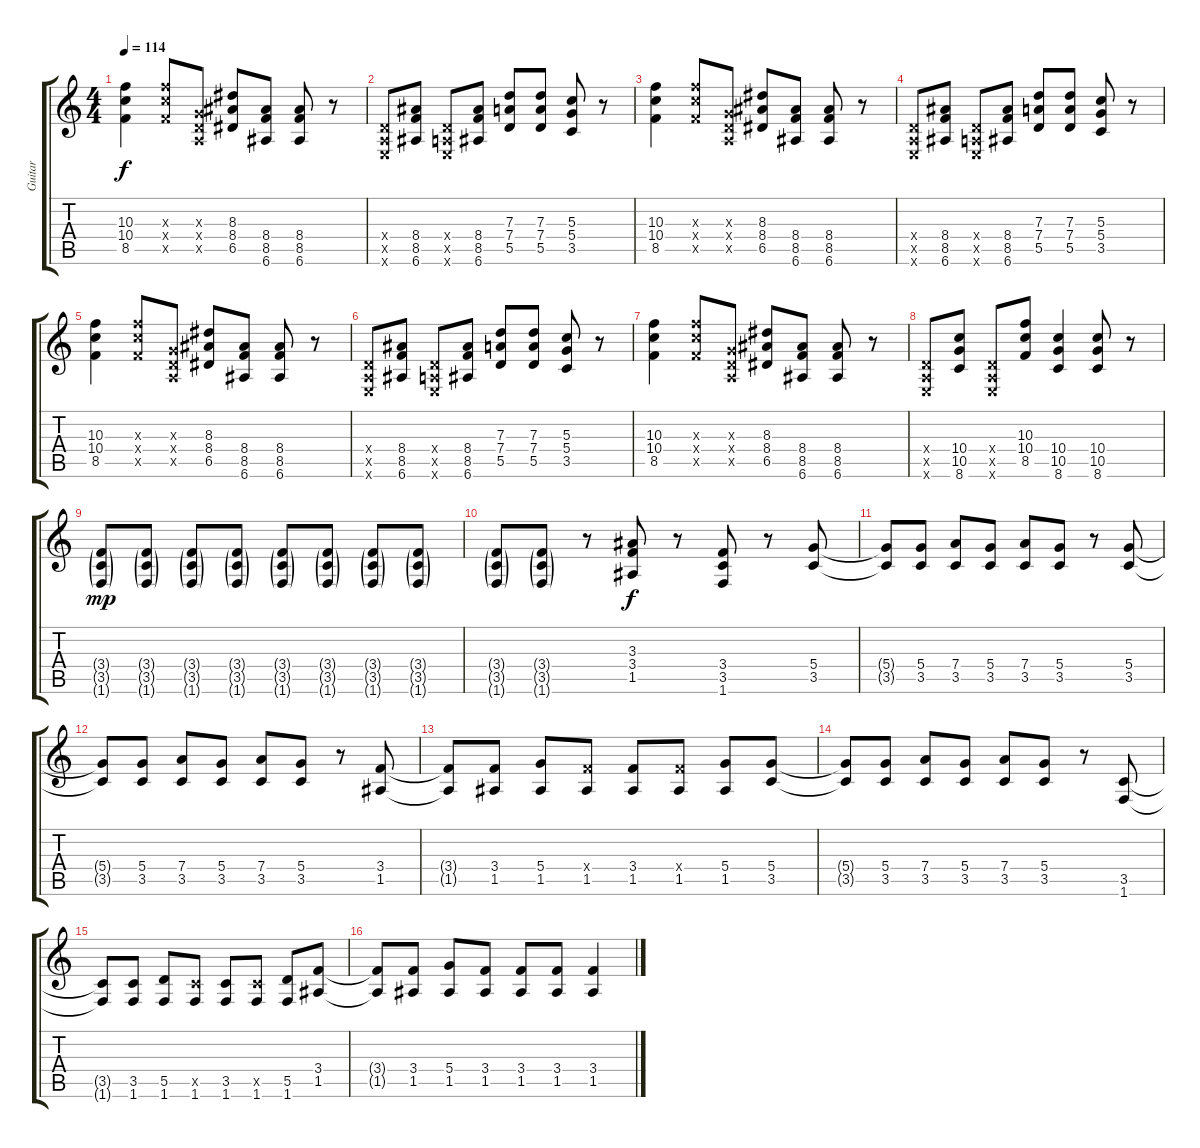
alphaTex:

\track ("Guitar" "Guitar") {instrument distortionguitar}
\staff {score tabs}
\tuning (E4 B3 G3 D3 A2 E2) {hide}
\ts (4 4)
\tempo 114
\clef g2
\ks c
(10.3 10.4 8.5).4{dy f instrument distortionguitar} (10.3{x} 10.4{x} 8.5{x}).8 (0.3{x} 0.4{x} 0.5{x}).8 (8.3 8.4 6.5).8 (8.4 8.5 6.6).8 (8.4 8.5 6.6).8 r.8 |
(0.4{x} 0.5{x} 0.6{x}).8 (8.4 8.5 6.6).8 (0.4{x} 0.5{x} 0.6{x}).8 (8.4 8.5 6.6).8 (7.3 7.4 5.5).8 (7.3 7.4 5.5).8 (5.3 5.4 3.5).8 r.8 |
(10.3 10.4 8.5).4 (10.3{x} 10.4{x} 8.5{x}).8 (0.3{x} 0.4{x} 0.5{x}).8 (8.3 8.4 6.5).8 (8.4 8.5 6.6).8 (8.4 8.5 6.6).8 r.8 |
(0.4{x} 0.5{x} 0.6{x}).8 (8.4 8.5 6.6).8 (0.4{x} 0.5{x} 0.6{x}).8 (8.4 8.5 6.6).8 (7.3 7.4 5.5).8 (7.3 7.4 5.5).8 (5.3 5.4 3.5).8 r.8 |
(10.3 10.4 8.5).4 (10.3{x} 10.4{x} 8.5{x}).8 (0.3{x} 0.4{x} 0.5{x}).8 (8.3 8.4 6.5).8 (8.4 8.5 6.6).8 (8.4 8.5 6.6).8 r.8 |
(0.4{x} 0.5{x} 0.6{x}).8 (8.4 8.5 6.6).8 (0.4{x} 0.5{x} 0.6{x}).8 (8.4 8.5 6.6).8 (7.3 7.4 5.5).8 (7.3 7.4 5.5).8 (5.3 5.4 3.5).8 r.8 |
(10.3 10.4 8.5).4 (10.3{x} 10.4{x} 8.5{x}).8 (0.3{x} 0.4{x} 0.5{x}).8 (8.3 8.4 6.5).8 (8.4 8.5 6.6).8 (8.4 8.5 6.6).8 r.8 |
(0.4{x} 0.5{x} 0.6{x}).8 (10.4 10.5 8.6).8 (0.4{x} 0.5{x} 0.6{x}).8 (10.3 10.4 8.5).8 (10.4 10.5 8.6).4 (10.4 10.5 8.6).8 r.8 |
(3.4{g} 3.5{g} 1.6{g}).8{dy mp} (3.4{g} 3.5{g} 1.6{g}).8 (3.4{g} 3.5{g} 1.6{g}).8 (3.4{g} 3.5{g} 1.6{g}).8 (3.4{g} 3.5{g} 1.6{g}).8 (3.4{g} 3.5{g} 1.6{g}).8 (3.4{g} 3.5{g} 1.6{g}).8 (3.4{g} 3.5{g} 1.6{g}).8 |
(3.4{g} 3.5{g} 1.6{g}).8 (3.4{g} 3.5{g} 1.6{g}).8 r.8 (3.3 3.4 1.5).8{dy f} r.8 (3.4 3.5 1.6).8 r.8 (5.4 3.5).8 |
(5.4{t} 3.5{t}).8 (5.4 3.5).8 (7.4 3.5).8 (5.4 3.5).8 (7.4 3.5).8 (5.4 3.5).8 r.8 (5.4 3.5).8 |
(5.4{t} 3.5{t}).8 (5.4 3.5).8 (7.4 3.5).8 (5.4 3.5).8 (7.4 3.5).8 (5.4 3.5).8 r.8 (3.4 1.5).8 |
(3.4{t} 1.5{t}).8 (3.4 1.5).8 (5.4 1.5).8 (3.4{x} 1.5).8 (3.4 1.5).8 (3.4{x} 1.5).8 (5.4 1.5).8 (5.4 3.5).8 |
(5.4{t} 3.5{t}).8 (5.4 3.5).8 (7.4 3.5).8 (5.4 3.5).8 (7.4 3.5).8 (5.4 3.5).8 r.8 (3.5 1.6).8 |
(3.5{t} 1.6{t}).8 (3.5 1.6).8 (5.5 1.6).8 (3.5{x} 1.6).8 (3.5 1.6).8 (3.5{x} 1.6).8 (5.5 1.6).8 (3.4 1.5).8 |
(3.4{t} 1.5{t}).8 (3.4 1.5).8 (5.4 1.5).8 (3.4 1.5).8 (3.4 1.5).8 (3.4 1.5).8 (3.4 1.5).4
